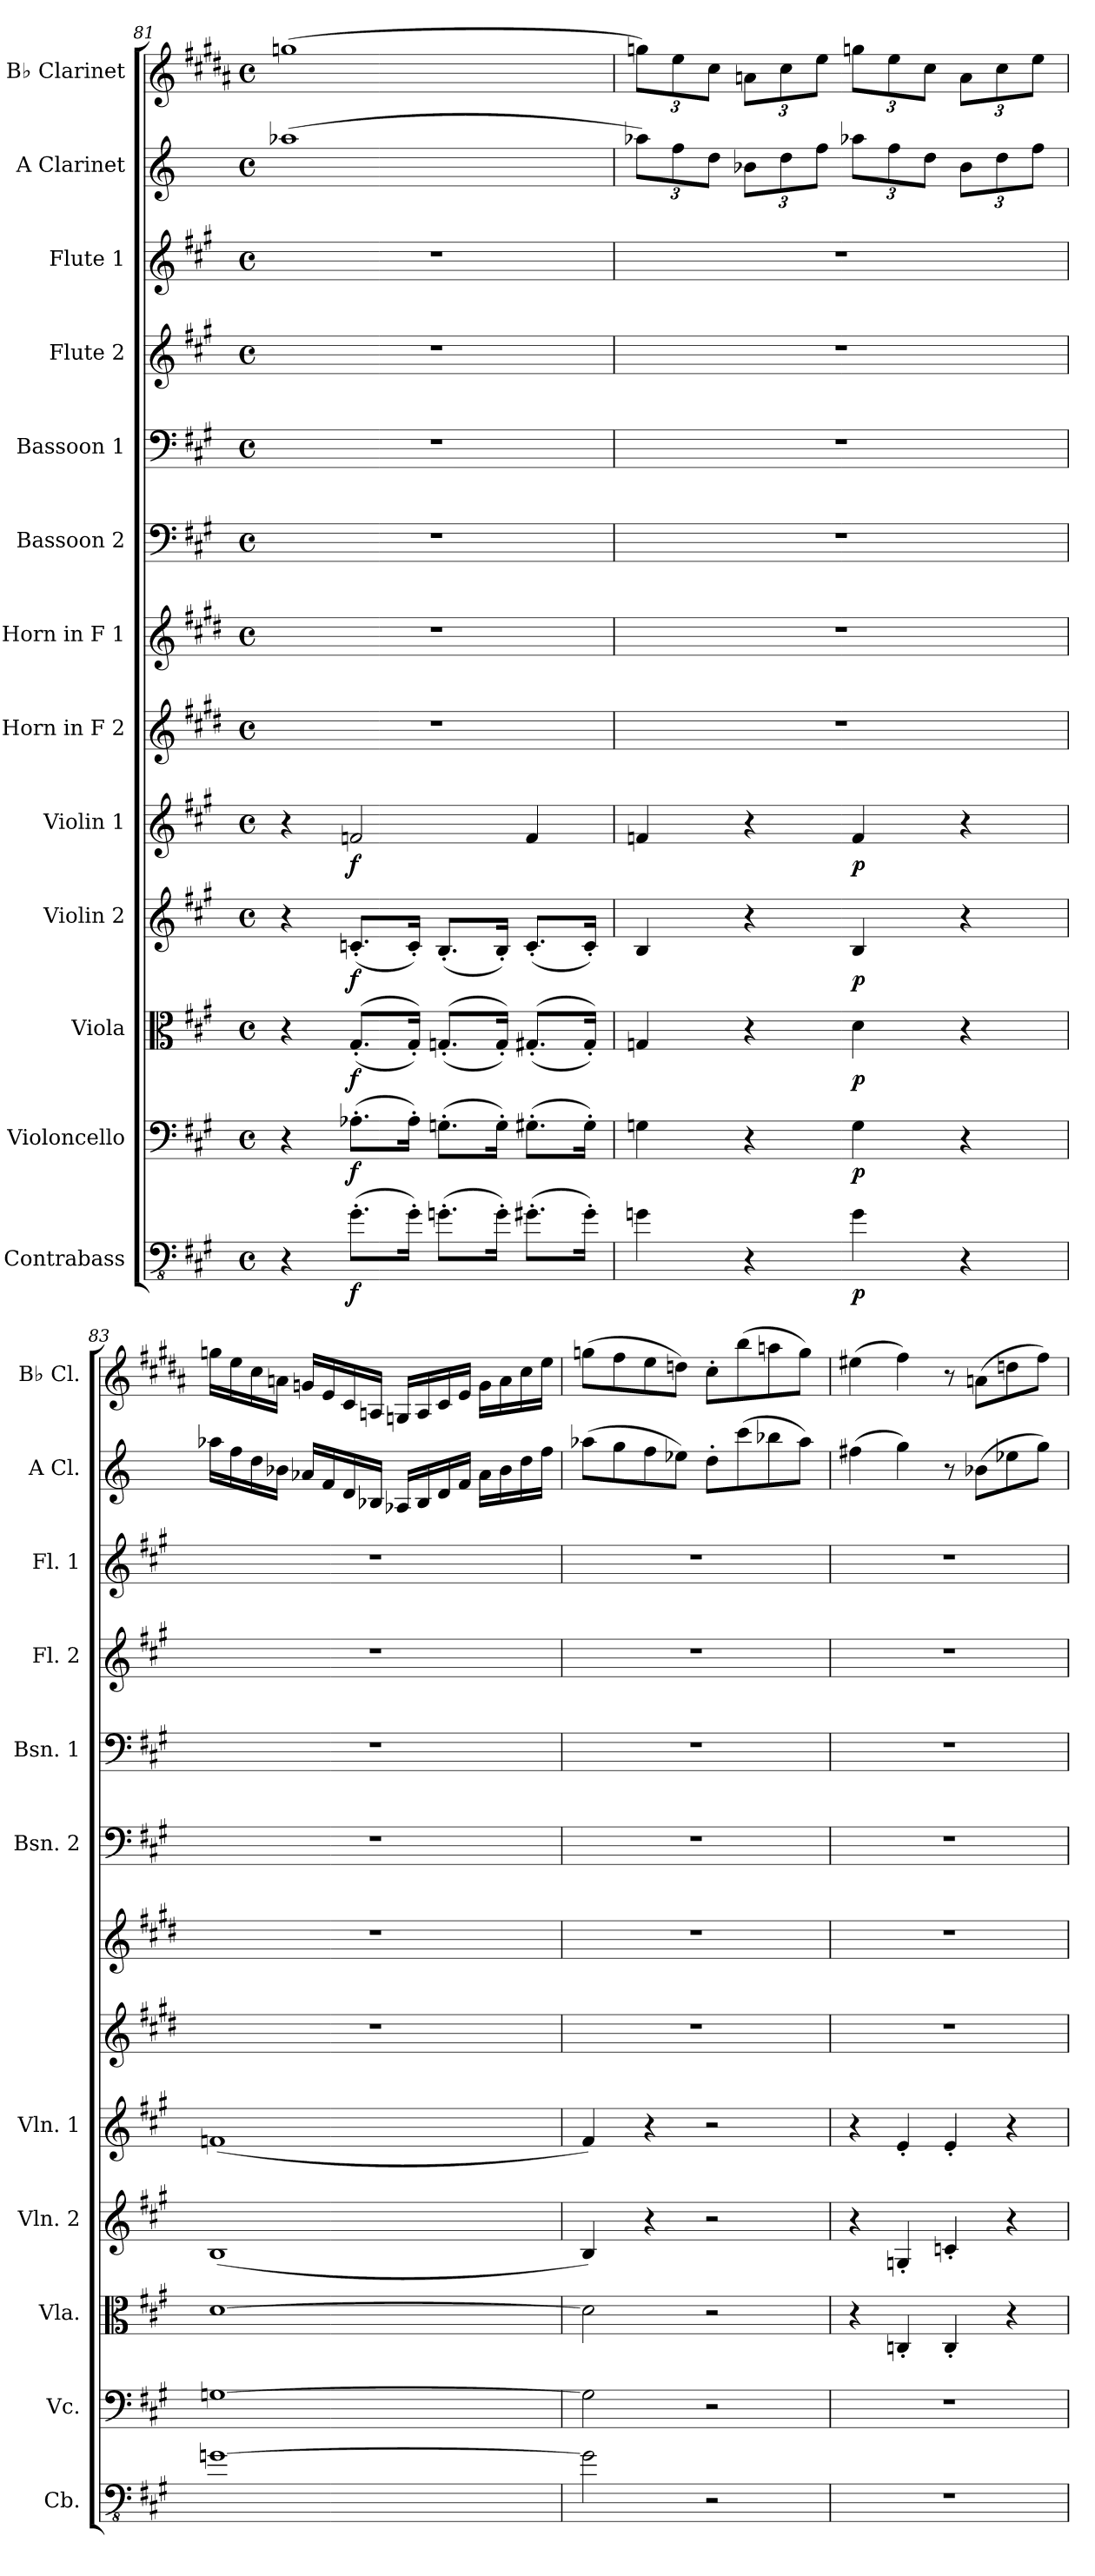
**kern	**dynam	**kern	**dynam	**kern	**dynam	**kern	**dynam	**kern	**dynam	**kern	**kern	**kern	**kern	**kern	**kern	**kern	**kern
*part13	*part13	*part12	*part12	*part11	*part11	*part10	*part10	*part9	*part9	*part8	*part7	*part6	*part5	*part4	*part3	*part2	*part1
*staff13	*staff13	*staff12	*staff12	*staff11	*staff11	*staff10	*staff10	*staff9	*staff9	*staff8	*staff7	*staff6	*staff5	*staff4	*staff3	*staff2	*staff1
*I"Contrabass	*	*I"Violoncello	*	*I"Viola	*	*I"Violin 2	*	*I"Violin 1	*	*I"Horn in F 2	*I"Horn in F 1	*I"Bassoon 2	*I"Bassoon 1	*I"Flute 2	*I"Flute 1	*I"A Clarinet	*I"B♭ Clarinet
*I'Cb.	*	*I'Vc.	*	*I'Vla.	*	*I'Vln. 2	*	*I'Vln. 1	*	*	*	*I'Bsn. 2	*I'Bsn. 1	*I'Fl. 2	*I'Fl. 1	*I'A Cl.	*I'B♭ Cl.
*clefFv4	*	*clefF4	*	*clefC3	*	*clefG2	*	*clefG2	*	*clefG2	*clefG2	*clefF4	*clefF4	*clefG2	*clefG2	*clefG2	*clefG2
*ITrd7c12	*	*	*	*	*	*	*	*	*	*ITrd4c7	*ITrd4c7	*	*	*	*	*ITrd2c3	*ITrd1c2
*k[f#c#g#]	*	*k[f#c#g#]	*	*k[f#c#g#]	*	*k[f#c#g#]	*	*k[f#c#g#]	*	*k[f#c#g#]	*k[f#c#g#]	*k[f#c#g#]	*k[f#c#g#]	*k[f#c#g#]	*k[f#c#g#]	*k[f#c#g#]	*k[f#c#g#]
*M4/4	*	*M4/4	*	*M4/4	*	*M4/4	*	*M4/4	*	*M4/4	*M4/4	*M4/4	*M4/4	*M4/4	*M4/4	*M4/4	*M4/4
*met(c)	*	*met(c)	*	*met(c)	*	*met(c)	*	*met(c)	*	*met(c)	*met(c)	*met(c)	*met(c)	*met(c)	*met(c)	*met(c)	*met(c)
=81	=81	=81	=81	=81	=81	=81	=81	=81	=81	=81	=81	=81	=81	=81	=81	=81	=81
4r	.	4r	.	4r	.	4r	.	4r	.	1r	1r	1r	1r	1r	1r	(>1ffn	(>1ffn
!	!LO:DY:b	!	!LO:DY:b	!	!LO:DY:b	!	!LO:DY:b	!	!LO:DY:b	!	!	!	!	!	!	!	!
(>8.GG#'\L	f	(>8.A-X'\L	f	(<(<8.G#'/L	f	(<8.cn'/L	f	2fn/	f	.	.	.	.	.	.	.	.
16GG#'\Jk)	.	16A-'\Jk)	.	16G#'/Jk))	.	16c'/Jk)	.	.	.	.	.	.	.	.	.	.	.
(>8.GGn'\L	.	(>8.Gn'\L	.	(<(<8.Gn'/L	.	(<8.B'/L	.	.	.	.	.	.	.	.	.	.	.
16GG'\Jk)	.	16G'\Jk)	.	16G'/Jk))	.	16B'/Jk)	.	.	.	.	.	.	.	.	.	.	.
(>8.GG#X'\L	.	(>8.G#X'\L	.	(<(<8.G#X'/L	.	(<8.c'/L	.	4f/	.	.	.	.	.	.	.	.	.
16GG#'\Jk)	.	16G#'\Jk)	.	16G#'/Jk))	.	16c'/Jk)	.	.	.	.	.	.	.	.	.	.	.
=82	=82	=82	=82	=82	=82	=82	=82	=82	=82	=82	=82	=82	=82	=82	=82	=82	=82
*	*	*	*	*	*	*	*	*	*	*	*	*	*	*	*	*Xbrackettup	*Xbrackettup
4GGn\	.	4Gn\	.	4Gn/	.	4B/	.	4fn/	.	1r	1r	1r	1r	1r	1r	12ffn\L)	12ffn\L)
.	.	.	.	.	.	.	.	.	.	.	.	.	.	.	.	12dd\	12dd\
.	.	.	.	.	.	.	.	.	.	.	.	.	.	.	.	12b\J	12b\J
4r	.	4r	.	4r	.	4r	.	4r	.	.	.	.	.	.	.	12gn\L	12gn\L
.	.	.	.	.	.	.	.	.	.	.	.	.	.	.	.	12b\	12b\
.	.	.	.	.	.	.	.	.	.	.	.	.	.	.	.	12dd\J	12dd\J
!	!LO:DY:b	!	!LO:DY:b	!	!LO:DY:b	!	!LO:DY:b	!	!LO:DY:b	!	!	!	!	!	!	!	!
4GG\	p	4G\	p	4d\	p	4B/	p	4f/	p	.	.	.	.	.	.	12ffn\L	12ffn\L
.	.	.	.	.	.	.	.	.	.	.	.	.	.	.	.	12dd\	12dd\
.	.	.	.	.	.	.	.	.	.	.	.	.	.	.	.	12b\J	12b\J
4r	.	4r	.	4r	.	4r	.	4r	.	.	.	.	.	.	.	12g\L	12g\L
.	.	.	.	.	.	.	.	.	.	.	.	.	.	.	.	12b\	12b\
.	.	.	.	.	.	.	.	.	.	.	.	.	.	.	.	12dd\J	12dd\J
!!LO:PB:g=z
=83	=83	=83	=83	=83	=83	=83	=83	=83	=83	=83	=83	=83	=83	=83	=83	=83	=83
[1GGn	.	[1Gn	.	[1d	.	(<1B	.	(<1fn	.	1r	1r	1r	1r	1r	1r	16ffn\LL	16ffn\LL
.	.	.	.	.	.	.	.	.	.	.	.	.	.	.	.	16dd\	16dd\
.	.	.	.	.	.	.	.	.	.	.	.	.	.	.	.	16b\	16b\
.	.	.	.	.	.	.	.	.	.	.	.	.	.	.	.	16gn\JJ	16gn\JJ
.	.	.	.	.	.	.	.	.	.	.	.	.	.	.	.	16fn/LL	16fn/LL
.	.	.	.	.	.	.	.	.	.	.	.	.	.	.	.	16d/	16d/
.	.	.	.	.	.	.	.	.	.	.	.	.	.	.	.	16B/	16B/
.	.	.	.	.	.	.	.	.	.	.	.	.	.	.	.	16Gn/JJ	16Gn/JJ
.	.	.	.	.	.	.	.	.	.	.	.	.	.	.	.	16Fn/LL	16Fn/LL
.	.	.	.	.	.	.	.	.	.	.	.	.	.	.	.	16G/	16G/
.	.	.	.	.	.	.	.	.	.	.	.	.	.	.	.	16B/	16B/
.	.	.	.	.	.	.	.	.	.	.	.	.	.	.	.	16d/JJ	16d/JJ
.	.	.	.	.	.	.	.	.	.	.	.	.	.	.	.	16f\LL	16f\LL
.	.	.	.	.	.	.	.	.	.	.	.	.	.	.	.	16g\	16g\
.	.	.	.	.	.	.	.	.	.	.	.	.	.	.	.	16b\	16b\
.	.	.	.	.	.	.	.	.	.	.	.	.	.	.	.	16dd\JJ	16dd\JJ
=84	=84	=84	=84	=84	=84	=84	=84	=84	=84	=84	=84	=84	=84	=84	=84	=84	=84
2GG\]	.	2G\]	.	2d\]	.	4B/)	.	4f#/)	.	1r	1r	1r	1r	1r	1r	(>8ffn\L	(>8ffn\L
.	.	.	.	.	.	.	.	.	.	.	.	.	.	.	.	8ee\	8ee\
.	.	.	.	.	.	4r	.	4r	.	.	.	.	.	.	.	8dd\	8dd\
.	.	.	.	.	.	.	.	.	.	.	.	.	.	.	.	8ccn\J)	8ccn\J)
2r	.	2r	.	2r	.	2r	.	2r	.	.	.	.	.	.	.	8b'\L	8b'\L
.	.	.	.	.	.	.	.	.	.	.	.	.	.	.	.	(>8aa\	(>8aa\
.	.	.	.	.	.	.	.	.	.	.	.	.	.	.	.	8ggn\	8ggn\
.	.	.	.	.	.	.	.	.	.	.	.	.	.	.	.	8ff\J)	8ff\J)
=85	=85	=85	=85	=85	=85	=85	=85	=85	=85	=85	=85	=85	=85	=85	=85	=85	=85
1r	.	1r	.	4r	.	4r	.	4r	.	1r	1r	1r	1r	1r	1r	(>4dd#X\	(>4dd#X\
.	.	.	.	4Cn'/	.	4Gn'/	.	4e'/	.	.	.	.	.	.	.	4ee\)	4ee\)
.	.	.	.	4C'/	.	4cn'/	.	4e'/	.	.	.	.	.	.	.	8r	8r
.	.	.	.	.	.	.	.	.	.	.	.	.	.	.	.	(>8gn\L	(>8gn\L
.	.	.	.	4r	.	4r	.	4r	.	.	.	.	.	.	.	8ccn\	8ccn\
.	.	.	.	.	.	.	.	.	.	.	.	.	.	.	.	8ee\J)	8ee\J)
=	=	=	=	=	=	=	=	=	=	=	=	=	=	=	=	=	=
*-	*-	*-	*-	*-	*-	*-	*-	*-	*-	*-	*-	*-	*-	*-	*-	*-	*-
